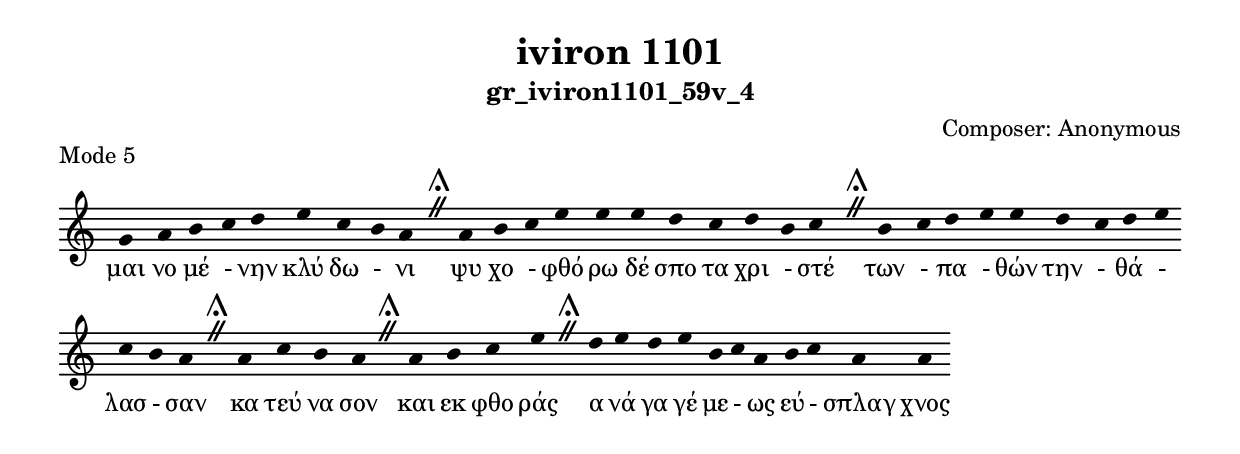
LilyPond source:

\include "gregorian.ly"

	\header {
 	  title = "iviron 1101"
	  subtitle = "gr_iviron1101_59v_4"
	  composer = "Composer: Αnonymous"
	  piece = "Mode 5"
	}

	chant = {
	  g'4 a'4 b'4 c''4 d''4 e''4 c''4 b'4 a'4 \divisioMaior
 a'4 b'4 c''4 e''4 e''4 e''4 d''4 c''4 d''4 b'4 c''4 \divisioMaior
 b'4 c''4 d''4 e''4 e''4 d''4 c''4 d''4 e''4 c''4 b'4 a'4 \divisioMaior
 a'4 c''4 b'4 a'4 \divisioMaior
 a'4 b'4 c''4 e''4 \divisioMaior
 d''4 e''4 d''4 e''4 b'4 c''4 a'4 b'4 c''4 a'4 a'4\finalis
	}

	verba = \lyricmode {μαι νο μέ - νην κλύ δω - νι 
ψυ χο - φθό ρω δέ σπο τα χρι - στέ 
των - πα - θών την - θά - λασ - σαν 
κα τεύ να σον 
και εκ φθο ράς 
α νά γα γέ με - ως εύ - σπλαγ χνος 
	}


	\score {
	  \new Staff <<
	  \new Voice = "melody" \chant
	  \new Lyrics = "one" \lyricsto melody \verba
	  >>
	  \layout {
	    \context {
	      \Staff
	      \remove "Time_signature_engraver"
	      \remove "Bar_engraver"
	    }
	    \context {
	      \Voice
	      \remove "Stem_engraver"
	    }
	  }
	}